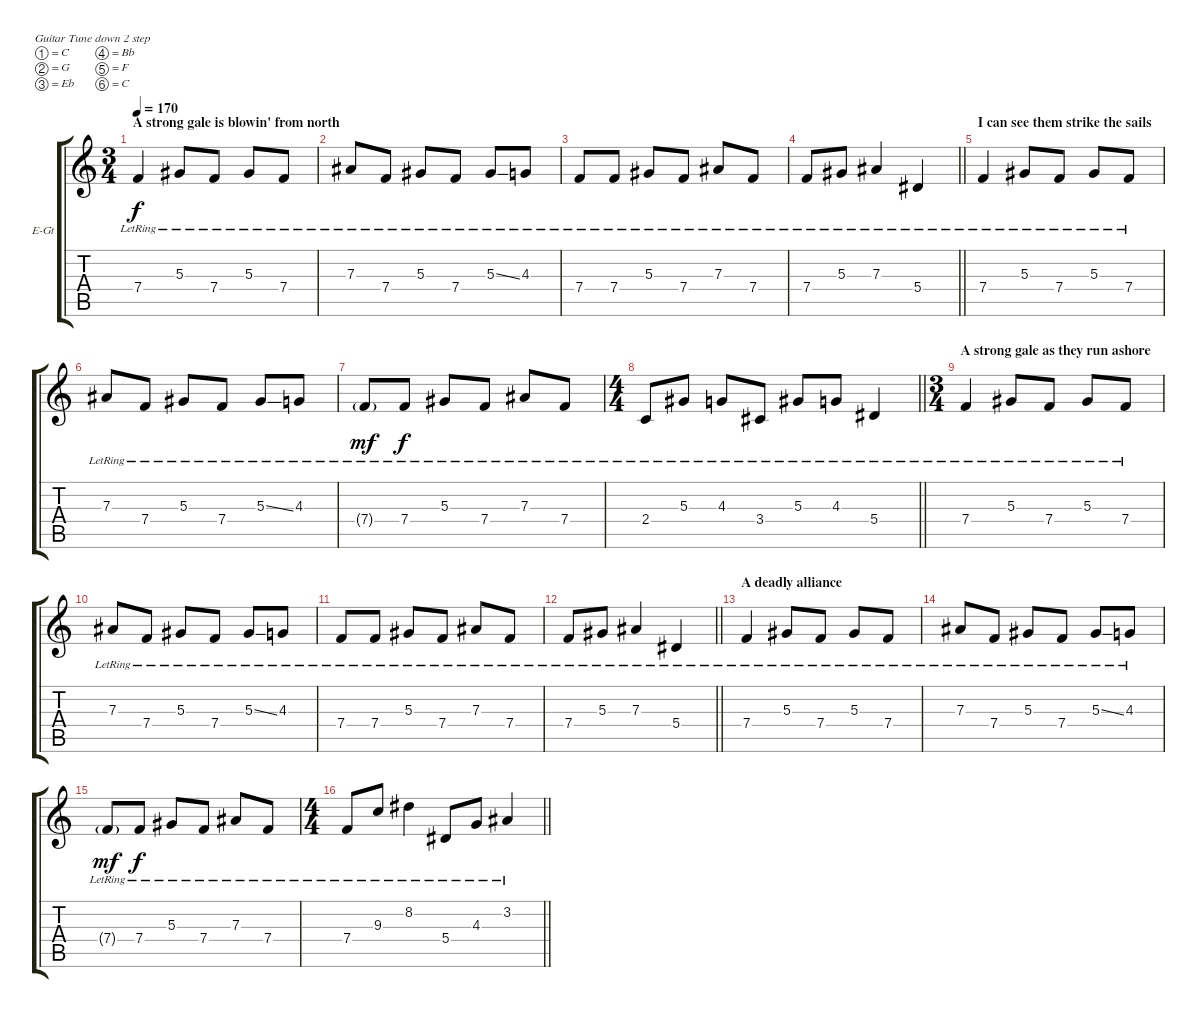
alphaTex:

\bracketExtendMode groupsimilarinstruments
\firstSystemTrackNameOrientation horizontal
\otherSystemsTrackNameOrientation horizontal
\track ("Guitar1 Clean (Arkadius)" "E-Gt") {instrument electricguitarclean}
\staff {score tabs}
\tuning (C4 G3 Eb3 Bb2 F2 C2)
\ts (3 4)
\beaming (8 2 2 2 2)
\section ("" "A strong gale is blowin' from north")
\tempo 170
\clef g2
\ks c
7.4{lr}.4{dy f} 5.3{lr}.8 7.4{lr}.8 5.3{lr}.8 7.4{lr}.8 |
7.3{lr}.8 7.4{lr}.8 5.3{lr}.8 7.4{lr}.8 5.3{ss lr}.8 4.3{lr}.8 |
7.4{lr}.8 7.4{lr}.8 5.3{lr}.8 7.4{lr}.8 7.3{lr}.8 7.4{lr}.8 |
\barLineRight lightlight
7.4{lr}.8 5.3{lr}.8 7.3{lr}.4 5.4{lr}.4 |
\section ("" "I can see them strike the sails")
7.4{lr}.4 5.3{lr}.8 7.4{lr}.8 5.3{lr}.8 7.4{lr}.8 |
7.3{lr}.8 7.4{lr}.8 5.3{lr}.8 7.4{lr}.8 5.3{ss lr}.8 4.3{lr}.8 |
7.4{g lr}.8{dy mf} 7.4{lr}.8{dy f} 5.3{lr}.8 7.4{lr}.8 7.3{lr}.8 7.4{lr}.8 |
\ts (4 4)
\beaming (8 2 2 2 2)
\barLineRight lightlight
2.4{lr}.8 5.3{lr}.8 4.3{lr}.8 3.4{lr}.8 5.3{lr}.8 4.3{lr}.8 5.4{lr}.4 |
\ts (3 4)
\beaming (8 2 2 2 2)
\section ("" "A strong gale as they run ashore")
7.4{lr}.4 5.3{lr}.8 7.4{lr}.8 5.3{lr}.8 7.4{lr}.8 |
7.3{lr}.8 7.4{lr}.8 5.3{lr}.8 7.4{lr}.8 5.3{ss lr}.8 4.3{lr}.8 |
7.4{lr}.8 7.4{lr}.8 5.3{lr}.8 7.4{lr}.8 7.3{lr}.8 7.4{lr}.8 |
\barLineRight lightlight
7.4{lr}.8 5.3{lr}.8 7.3{lr}.4 5.4{lr}.4 |
\section ("" "A deadly alliance")
7.4{lr}.4 5.3{lr}.8 7.4{lr}.8 5.3{lr}.8 7.4{lr}.8 |
7.3{lr}.8 7.4{lr}.8 5.3{lr}.8 7.4{lr}.8 5.3{ss lr}.8 4.3{lr}.8 |
7.4{g lr}.8{dy mf} 7.4{lr}.8{dy f} 5.3{lr}.8 7.4{lr}.8 7.3{lr}.8 7.4{lr}.8 |
\ts (4 4)
\beaming (8 2 2 2 2)
\barLineRight lightlight
7.4{lr}.8 9.3{lr}.8 8.2{lr}.4 5.4{lr}.8 4.3{lr}.8 3.2{lr}.4
